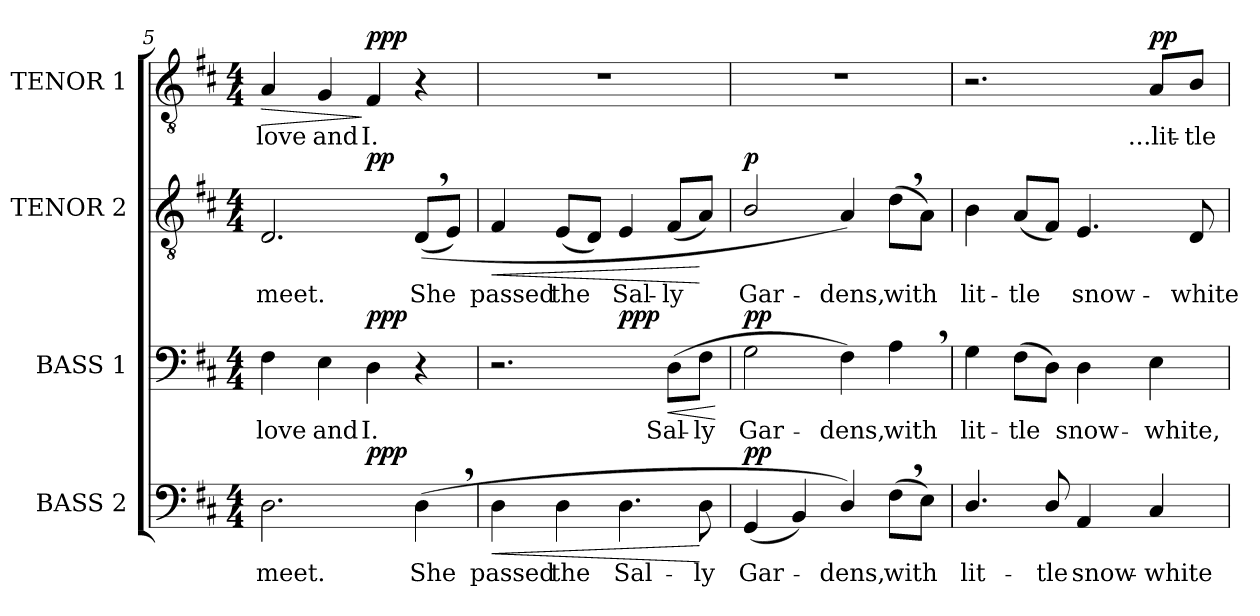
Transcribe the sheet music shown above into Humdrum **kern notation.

**kern	**text	**dynam	**kern	**text	**dynam	**kern	**text	**dynam	**kern	**text	**dynam
*part4	*part4	*part4	*part3	*part3	*part3	*part2	*part2	*part2	*part1	*part1	*part1
*staff4	*staff4	*staff4	*staff3	*staff3	*staff3	*staff2	*staff2	*staff2	*staff1	*staff1	*staff1
*I"BASS 2	*	*	*I"BASS 1	*	*	*I"TENOR 2	*	*	*I"TENOR 1	*	*
*I'B. 2	*	*	*I'B. 1	*	*	*I'T. 2	*	*	*I'T. 1	*	*
*clefF4	*	*	*clefF4	*	*	*clefGv2	*	*	*clefGv2	*	*
*	*	*	*	*	*	*ITrd7c12	*	*	*ITrd7c12	*	*
*k[f#c#]	*	*	*k[f#c#]	*	*	*k[f#c#]	*	*	*k[f#c#]	*	*
*D:	*	*	*D:	*	*	*D:	*	*	*D:	*	*
*M4/4	*	*	*M4/4	*	*	*M4/4	*	*	*M4/4	*	*
=5	=5	=5	=5	=5	=5	=5	=5	=5	=5	=5	=5
!	!LO:LY:b:color=#000000	!	!	!	!	!	!	!	!	!	!
!	!	!	!	!LO:LY:b:color=#000000	!	!	!	!	!	!	!
!	!	!	!	!	!	!	!LO:LY:b:color=#000000	!	!	!	!
!	!	!	!	!	!	!	!	!	!	!LO:LY:b:color=#000000	!LO:HP:b
*^	*	*	*	*	*	*^	*	*	*	*	*
2.Di\	2ryy	meet.	.	4F#i\	love	.	2.DDi/	2ryy	meet.	.	4AAi/	love	>
!	!	!	!	!	!LO:LY:b:color=#000000	!	!	!	!	!	!	!	!
!	!	!	!	!	!	!	!	!	!	!	!	!LO:LY:b:color=#000000	!
.	.	.	.	4Ei\	and	.	.	.	.	.	4GGi/	and	.
!	!	!	!	!	!LO:LY:b:color=#000000	!	!	!	!	!	!	!	!
!	!	!	!	!	!	!	!	!	!	!	!	!LO:LY:b:color=#000000	!
.	2ryy	.	ppp	4Di\	I.	ppp	.	2ryy	.	pp	4FF#i/	I.	] ppp
!	!	!LO:LY:b:color=#000000	!	!	!	!	!	!	!	!	!	!	!
!	!	!	!	!	!	!	!	!	!LO:LY:b:color=#000000	!	!	!	!
(4D,i\	.	She	.	4r	.	.	((8DD,i/L	.	She	.	4r	.	.
.	.	.	.	.	.	.	8EEi/J)	.	.	.	.	.	.
*v	*v	*	*	*	*	*	*v	*v	*	*	*	*	*
=6	=6	=6	=6	=6	=6	=6	=6	=6	=6	=6	=6
*^	*	*	*	*	*	*^	*	*	*	*	*
!	!	!LO:LY:b:color=#000000	!LO:HP:b	!	!	!	!	!	!	!	!	!	!
*v	*v	*	*	*	*	*	*v	*v	*	*	*	*	*
*^	*	*	*	*	*	*^	*	*	*	*	*
!	!	!	!	!	!	!	!	!	!LO:LY:b:color=#000000	!LO:HP:b	!	!	!
*v	*v	*	*	*^	*	*	*v	*v	*	*	*	*	*
4Di\	passed	<	2.r	2ryy	.	.	4FF#i/	passed	<	1r	.	.
!	!LO:LY:b:color=#000000	!	!	!	!	!	!	!	!	!	!	!
!	!	!	!	!	!	!	!	!LO:LY:b:color=#000000	!	!	!	!
4Di\	the	.	.	.	.	.	(8EEi/L	the	.	.	.	.
.	.	.	.	.	.	.	8DDi/J)	.	.	.	.	.
!	!LO:LY:b:color=#000000	!	!	!	!	!	!	!	!	!	!	!
!	!	!	!	!	!	!	!	!LO:LY:b:color=#000000	!	!	!	!
4.Di\	Sal-	.	.	2ryy	.	ppp	4EEi/	Sal-	.	.	.	.
!	!	!	!	!	!LO:LY:b:color=#000000	!LO:HP:b	!	!	!	!	!	!
!	!	!	!	!	!	!	!	!LO:LY:b:color=#000000	!	!	!	!
.	.	.	(8Di\L	.	Sal-	<	(8FF#i/L	-ly	.	.	.	.
!	!LO:LY:b:color=#000000	!	!	!	!	!	!	!	!	!	!	!
!	!	!	!	!	!LO:LY:b:color=#000000	!	!	!	!	!	!	!
8Di\	-ly	[	8F#i\J	.	-ly	.	8AAi/J)	.	[	.	.	.
.	.	.	.	.	.	[	.	.	.	.	.	.
*	*	*	*v	*v	*	*	*	*	*	*	*	*
!!LO:LB:g=z
=7	=7	=7	=7	=7	=7	=7	=7	=7	=7	=7	=7
*	*	*	*^	*	*	*	*	*	*	*	*
!	!LO:LY:b:color=#000000	!	!	!	!	!	!	!	!	!	!	!
*	*	*	*v	*v	*	*	*	*	*	*	*	*
*	*	*	*^	*	*	*	*	*	*	*	*
!	!	!	!	!	!LO:LY:b:color=#000000	!	!	!	!	!	!	!
*	*	*	*v	*v	*	*	*	*	*	*	*	*
*	*	*	*^	*	*	*	*	*	*	*	*
!	!	!	!	!	!	!	!	!LO:LY:b:color=#000000	!	!	!	!
*	*	*	*v	*v	*	*	*	*	*	*	*	*
(4GGi/	Gar-	pp	2Gi\	Gar-	pp	2BBi/	Gar-	p	1r	.	.
4BBi/)	.	.	.	.	.	.	.	.	.	.	.
!	!LO:LY:b:color=#000000	!	!	!	!	!	!	!	!	!	!
!	!	!	!	!LO:LY:b:color=#000000	!	!	!	!	!	!	!
!	!	!	!	!	!	!	!LO:LY:b:color=#000000	!	!	!	!
4Di/)	-dens,	.	4F#i\)	-dens,	.	4AAi/)	-dens,	.	.	.	.
!	!LO:LY:b:color=#000000	!	!	!	!	!	!	!	!	!	!
!	!	!	!	!LO:LY:b:color=#000000	!	!	!	!	!	!	!
!	!	!	!	!	!	!	!LO:LY:b:color=#000000	!	!	!	!
(8F#,i\L	with	.	4A,i\	with	.	(8D,i\L	with	.	.	.	.
8Ei\J)	.	.	.	.	.	8AAi\J)	.	.	.	.	.
=8	=8	=8	=8	=8	=8	=8	=8	=8	=8	=8	=8
!	!LO:LY:b:color=#000000	!	!	!	!	!	!	!	!	!	!
!	!	!	!	!LO:LY:b:color=#000000	!	!	!	!	!	!	!
!	!	!	!	!	!	!	!LO:LY:b:color=#000000	!	!	!	!
4.Di/	lit-	.	4Gi\	lit-	.	4BBi\	lit-	.	2.r	.	.
!	!	!	!	!LO:LY:b:color=#000000	!	!	!	!	!	!	!
!	!	!	!	!	!	!	!LO:LY:b:color=#000000	!	!	!	!
.	.	.	(8F#i\L	-tle	.	(8AAi/L	-tle	.	.	.	.
!	!LO:LY:b:color=#000000	!	!	!	!	!	!	!	!	!	!
8Di/	-tle	.	8Di\J)	.	.	8FF#i/J)	.	.	.	.	.
!	!LO:LY:b:color=#000000	!	!	!	!	!	!	!	!	!	!
!	!	!	!	!LO:LY:b:color=#000000	!	!	!	!	!	!	!
!	!	!	!	!	!	!	!LO:LY:b:color=#000000	!	!	!	!
4AAi/	snow-	.	4Di\	snow-	.	4.EEi/	snow-	.	.	.	.
!	!LO:LY:b:color=#000000	!	!	!	!	!	!	!	!	!	!
!	!	!	!	!LO:LY:b:color=#000000	!	!	!	!	!	!	!
!	!	!	!	!	!	!	!	!	!	!LO:LY:b:color=#000000	!
4C#i/	-white	.	4Ei\	-white,	.	.	.	.	8AAi/L	...lit-	pp
!	!	!	!	!	!	!	!LO:LY:b:color=#000000	!	!	!	!
!	!	!	!	!	!	!	!	!	!	!LO:LY:b:color=#000000	!
.	.	.	.	.	.	8DDi/	-white	.	8BBi/J	-tle	.
=	=	=	=	=	=	=	=	=	=	=	=
*-	*-	*-	*-	*-	*-	*-	*-	*-	*-	*-	*-
